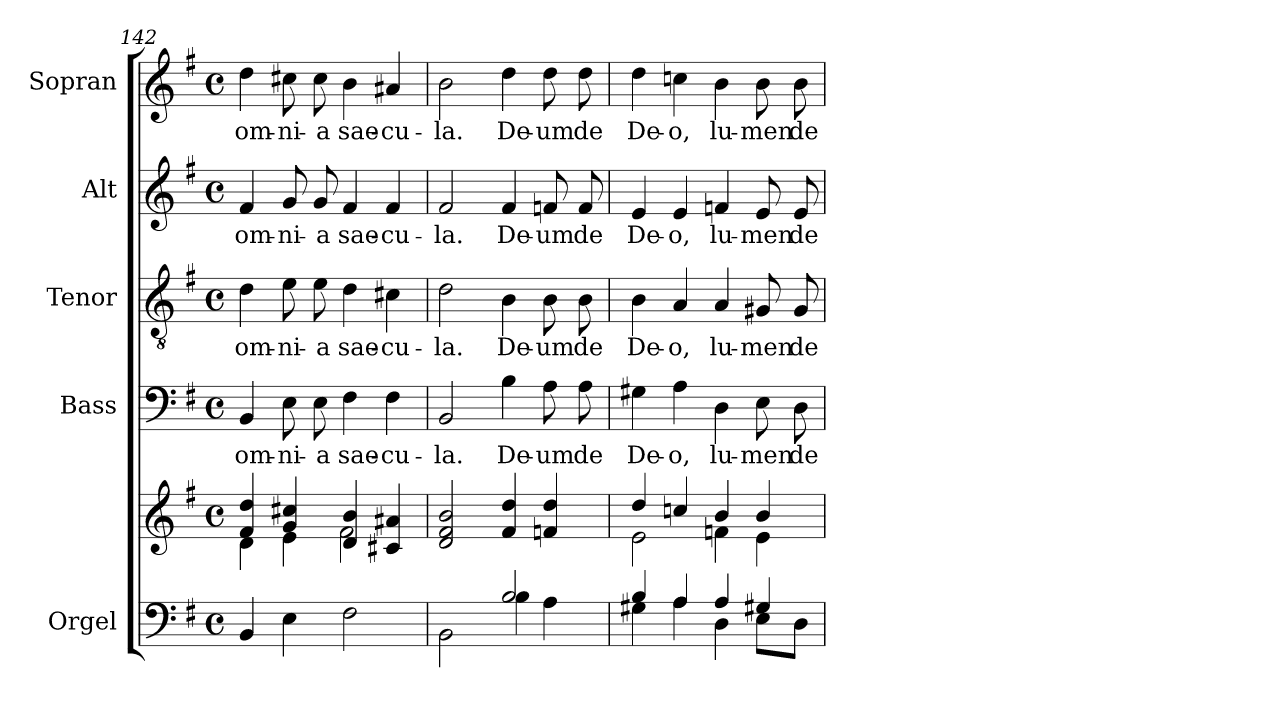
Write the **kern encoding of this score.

**kern	**kern	**kern	**text	**kern	**text	**kern	**text	**kern	**text
*part5	*part5	*part4	*part4	*part3	*part3	*part2	*part2	*part1	*part1
*staff6	*staff5	*staff4	*staff4	*staff3	*staff3	*staff2	*staff2	*staff1	*staff1
*I"Orgel	*	*I"Bass	*	*I"Tenor	*	*I"Alt	*	*I"Sopran	*
*I'Org.	*	*I'B.	*	*I'T.	*	*I'A.	*	*I'S.	*
*clefF4	*clefG2	*clefF4	*	*clefGv2	*	*clefG2	*	*clefG2	*
*k[f#]	*k[f#]	*k[f#]	*	*k[f#]	*	*k[f#]	*	*k[f#]	*
*G:	*G:	*G:	*	*G:	*	*G:	*	*G:	*
*M4/4	*M4/4	*M4/4	*	*M4/4	*	*M4/4	*	*M4/4	*
*met(c)	*met(c)	*met(c)	*	*met(c)	*	*met(c)	*	*met(c)	*
=142	=142	=142	=142	=142	=142	=142	=142	=142	=142
*	*^	*	*	*	*	*	*	*	*
4BB/	4f#/ 4dd/	4d\	4BB/	om-	4d\	om-	4f#/	om-	4dd\	om-
4E\	4g/ 4cc#X/	4e\	8E\	-ni-	8e\	-ni-	8g/	-ni-	8cc#X\	-ni-
.	.	.	8E\	-a	8e\	-a	8g/	-a	8cc#\	-a
2F#\	4d/ 4b/	2f#\	4F#\	sae-	4d\	sae-	4f#/	sae-	4b\	sae-
.	4c#X/ 4a#X/	.	4F#\	-cu-	4c#X\	-cu-	4f#/	-cu-	4a#X/	-cu-
*	*v	*v	*	*	*	*	*	*	*	*
=143	=143	=143	=143	=143	=143	=143	=143	=143	=143
*^	*	*	*	*	*	*	*	*	*
2ryy	2BB\	2d/ 2f#/ 2b/	2BB/	-la.	2d\	-la.	2f#/	-la.	2b\	-la.
2B/	4B\	4f#/ 4dd/	4B\	De-	4B\	De-	4f#/	De-	4dd\	De-
.	4A\	4fn/ 4dd/	8A\	-um	8B\	-um	8fn/	-um	8dd\	-um
.	.	.	8A\	de	8B\	de	8f/	de	8dd\	de
!!LO:LB:g=z
=144	=144	=144	=144	=144	=144	=144	=144	=144	=144	=144
*	*	*^	*	*	*	*	*	*	*	*
4B/	4G#X\	4dd/	2e\	4G#X\	De-	4B\	De-	4e/	De-	4dd\	De-
4A/	4A\	4ccn/	.	4A\	-o,	4A/	-o,	4e/	-o,	4ccn\	-o,
4A/	4D\	4b/	4fn\	4D\	lu-	4A/	lu-	4fn/	lu-	4b\	lu-
4G#X/	8E\L	4b/	4e\	8E\	-men	8G#X/	-men	8e/	-men	8b\	-men
.	8D\J	.	.	8D\	de	8G#/	de	8e/	de	8b\	de
*v	*v	*	*	*	*	*	*	*	*	*	*
*	*v	*v	*	*	*	*	*	*	*	*
=	=	=	=	=	=	=	=	=	=
*-	*-	*-	*-	*-	*-	*-	*-	*-	*-
